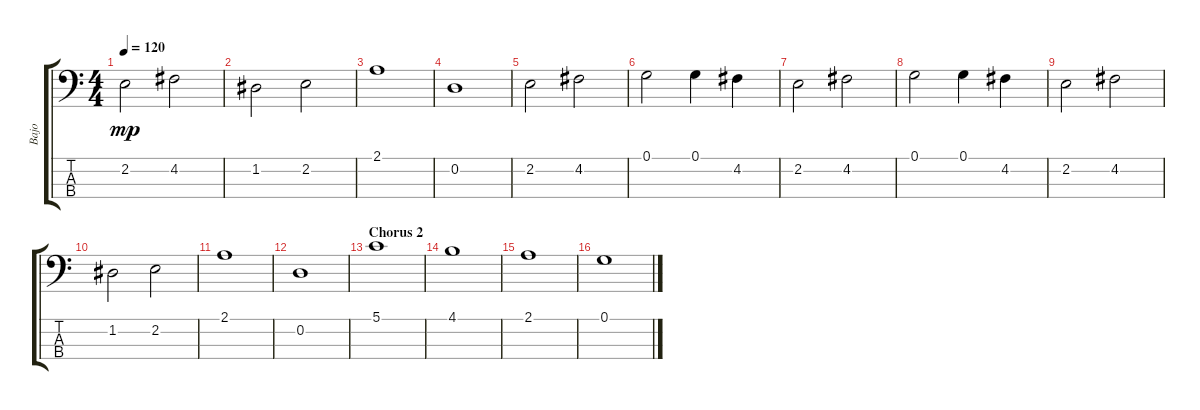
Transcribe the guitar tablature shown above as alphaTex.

\track ("Bajo" "Bajo") {instrument electricbasspick}
\staff {score tabs}
\tuning (G2 D2 A1 E1) {hide}
\ts (4 4)
\tempo 120
\clef f4
\ks c
2.2.2{dy mp} 4.2.2 |
1.2.2 2.2.2 |
2.1.1 |
0.2.1 |
2.2.2 4.2.2 |
0.1.2 0.1.4 4.2.4 |
2.2.2 4.2.2 |
0.1.2 0.1.4 4.2.4 |
2.2.2 4.2.2 |
1.2.2 2.2.2 |
2.1.1 |
0.2.1 |
\section ("" "Chorus 2")
5.1.1 |
4.1.1 |
2.1.1 |
0.1.1
